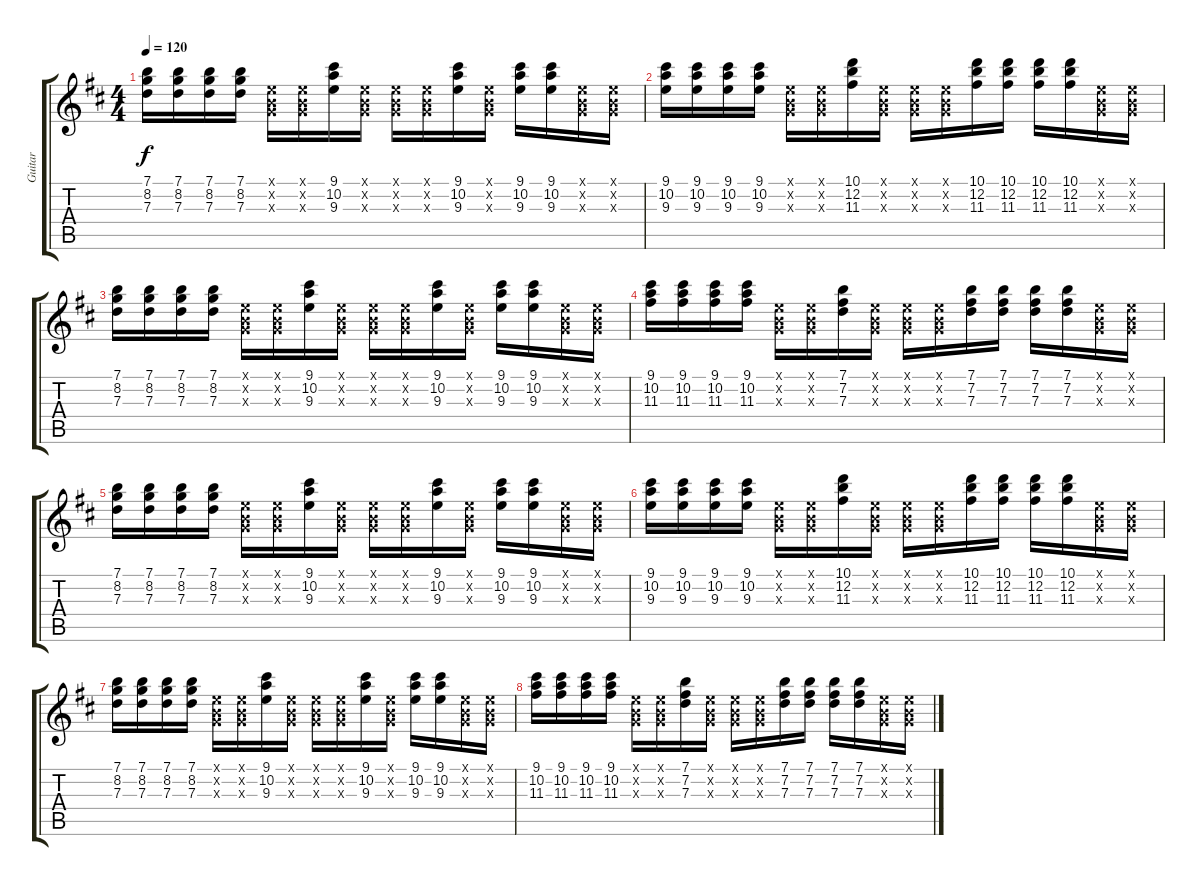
\track ("Guitar" "Guitar") {instrument electricguitarmuted}
\staff {score tabs}
\tuning (E4 B3 G3 D3 A2 E2) {hide}
\ts (4 4)
\tempo 120
\clef g2
\ks d
(7.1 8.2 7.3).16{dy f} (7.1 8.2 7.3).16 (7.1 8.2 7.3).16 (7.1 8.2 7.3).16 (0.1{x} 0.2{x} 0.3{x}).16 (0.1{x} 0.2{x} 0.3{x}).16 (9.1 10.2 9.3).16 (0.1{x} 0.2{x} 0.3{x}).16 (0.1{x} 0.2{x} 0.3{x}).16 (0.1{x} 0.2{x} 0.3{x}).16 (9.1 10.2 9.3).16 (0.1{x} 0.2{x} 0.3{x}).16 (9.1 10.2 9.3).16 (9.1 10.2 9.3).16 (0.1{x} 0.2{x} 0.3{x}).16 (0.1{x} 0.2{x} 0.3{x}).16 |
(9.1 10.2 9.3).16 (9.1 10.2 9.3).16 (9.1 10.2 9.3).16 (9.1 10.2 9.3).16 (0.1{x} 0.2{x} 0.3{x}).16 (0.1{x} 0.2{x} 0.3{x}).16 (10.1 12.2 11.3).16 (0.1{x} 0.2{x} 0.3{x}).16 (0.1{x} 0.2{x} 0.3{x}).16 (0.1{x} 0.2{x} 0.3{x}).16 (10.1 12.2 11.3).16 (10.1 12.2 11.3).16 (10.1 12.2 11.3).16 (10.1 12.2 11.3).16 (0.1{x} 0.2{x} 0.3{x}).16 (0.1{x} 0.2{x} 0.3{x}).16 |
(7.1 8.2 7.3).16 (7.1 8.2 7.3).16 (7.1 8.2 7.3).16 (7.1 8.2 7.3).16 (0.1{x} 0.2{x} 0.3{x}).16 (0.1{x} 0.2{x} 0.3{x}).16 (9.1 10.2 9.3).16 (0.1{x} 0.2{x} 0.3{x}).16 (0.1{x} 0.2{x} 0.3{x}).16 (0.1{x} 0.2{x} 0.3{x}).16 (9.1 10.2 9.3).16 (0.1{x} 0.2{x} 0.3{x}).16 (9.1 10.2 9.3).16 (9.1 10.2 9.3).16 (0.1{x} 0.2{x} 0.3{x}).16 (0.1{x} 0.2{x} 0.3{x}).16 |
(9.1 10.2 11.3).16 (9.1 10.2 11.3).16 (9.1 10.2 11.3).16 (9.1 10.2 11.3).16 (0.1{x} 0.2{x} 0.3{x}).16 (0.1{x} 0.2{x} 0.3{x}).16 (7.1 7.2 7.3).16 (0.1{x} 0.2{x} 0.3{x}).16 (0.1{x} 0.2{x} 0.3{x}).16 (0.1{x} 0.2{x} 0.3{x}).16 (7.1 7.2 7.3).16 (7.1 7.2 7.3).16 (7.1 7.2 7.3).16 (7.1 7.2 7.3).16 (0.1{x} 0.2{x} 0.3{x}).16 (0.1{x} 0.2{x} 0.3{x}).16 |
(7.1 8.2 7.3).16 (7.1 8.2 7.3).16 (7.1 8.2 7.3).16 (7.1 8.2 7.3).16 (0.1{x} 0.2{x} 0.3{x}).16 (0.1{x} 0.2{x} 0.3{x}).16 (9.1 10.2 9.3).16 (0.1{x} 0.2{x} 0.3{x}).16 (0.1{x} 0.2{x} 0.3{x}).16 (0.1{x} 0.2{x} 0.3{x}).16 (9.1 10.2 9.3).16 (0.1{x} 0.2{x} 0.3{x}).16 (9.1 10.2 9.3).16 (9.1 10.2 9.3).16 (0.1{x} 0.2{x} 0.3{x}).16 (0.1{x} 0.2{x} 0.3{x}).16 |
(9.1 10.2 9.3).16 (9.1 10.2 9.3).16 (9.1 10.2 9.3).16 (9.1 10.2 9.3).16 (0.1{x} 0.2{x} 0.3{x}).16 (0.1{x} 0.2{x} 0.3{x}).16 (10.1 12.2 11.3).16 (0.1{x} 0.2{x} 0.3{x}).16 (0.1{x} 0.2{x} 0.3{x}).16 (0.1{x} 0.2{x} 0.3{x}).16 (10.1 12.2 11.3).16 (10.1 12.2 11.3).16 (10.1 12.2 11.3).16 (10.1 12.2 11.3).16 (0.1{x} 0.2{x} 0.3{x}).16 (0.1{x} 0.2{x} 0.3{x}).16 |
(7.1 8.2 7.3).16 (7.1 8.2 7.3).16 (7.1 8.2 7.3).16 (7.1 8.2 7.3).16 (0.1{x} 0.2{x} 0.3{x}).16 (0.1{x} 0.2{x} 0.3{x}).16 (9.1 10.2 9.3).16 (0.1{x} 0.2{x} 0.3{x}).16 (0.1{x} 0.2{x} 0.3{x}).16 (0.1{x} 0.2{x} 0.3{x}).16 (9.1 10.2 9.3).16 (0.1{x} 0.2{x} 0.3{x}).16 (9.1 10.2 9.3).16 (9.1 10.2 9.3).16 (0.1{x} 0.2{x} 0.3{x}).16 (0.1{x} 0.2{x} 0.3{x}).16 |
(9.1 10.2 11.3).16 (9.1 10.2 11.3).16 (9.1 10.2 11.3).16 (9.1 10.2 11.3).16 (0.1{x} 0.2{x} 0.3{x}).16 (0.1{x} 0.2{x} 0.3{x}).16 (7.1 7.2 7.3).16 (0.1{x} 0.2{x} 0.3{x}).16 (0.1{x} 0.2{x} 0.3{x}).16 (0.1{x} 0.2{x} 0.3{x}).16 (7.1 7.2 7.3).16 (7.1 7.2 7.3).16 (7.1 7.2 7.3).16 (7.1 7.2 7.3).16 (0.1{x} 0.2{x} 0.3{x}).16 (0.1{x} 0.2{x} 0.3{x}).16
